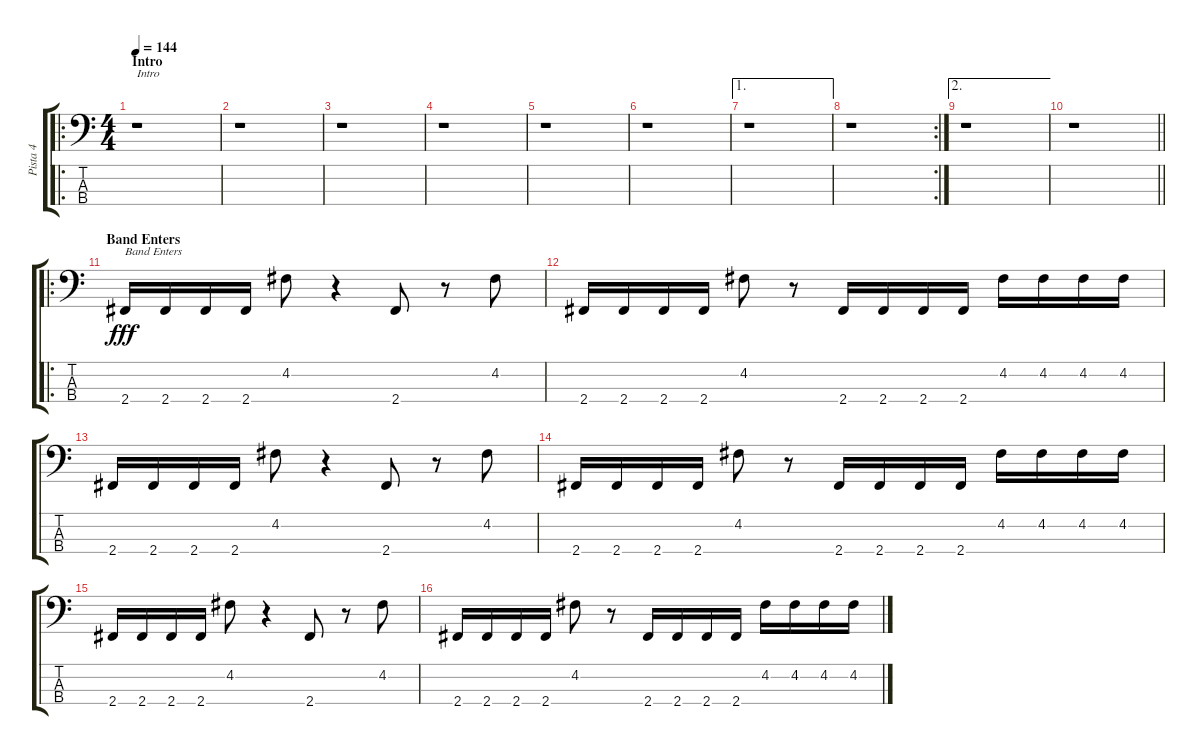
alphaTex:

\track ("Pista 4" "Pista 4") {instrument electricbassfinger}
\staff {score tabs}
\tuning (G2 D2 A1 E1) {hide}
\ro
\ts (4 4)
\section ("" "Intro")
\tempo 144
\clef f4
\ks c
r.1{txt "Intro" dy fff instrument electricbassfinger} |
r.1 |
r.1 |
r.1 |
r.1 |
r.1 |
\ae 1
r.1 |
\rc 2
r.1 |
\ae 2
r.1 |
\barLineRight lightlight
r.1 |
\ro
\section ("" "Band Enters")
2.4.16{txt "Band Enters"} 2.4.16 2.4.16 2.4.16 4.2.8 r.4 2.4.8 r.8 4.2.8 |
2.4.16 2.4.16 2.4.16 2.4.16 4.2.8 r.8 2.4.16 2.4.16 2.4.16 2.4.16 4.2.16 4.2.16 4.2.16 4.2.16 |
2.4.16 2.4.16 2.4.16 2.4.16 4.2.8 r.4 2.4.8 r.8 4.2.8 |
2.4.16 2.4.16 2.4.16 2.4.16 4.2.8 r.8 2.4.16 2.4.16 2.4.16 2.4.16 4.2.16 4.2.16 4.2.16 4.2.16 |
2.4.16 2.4.16 2.4.16 2.4.16 4.2.8 r.4 2.4.8 r.8 4.2.8 |
2.4.16 2.4.16 2.4.16 2.4.16 4.2.8 r.8 2.4.16 2.4.16 2.4.16 2.4.16 4.2.16 4.2.16 4.2.16 4.2.16
